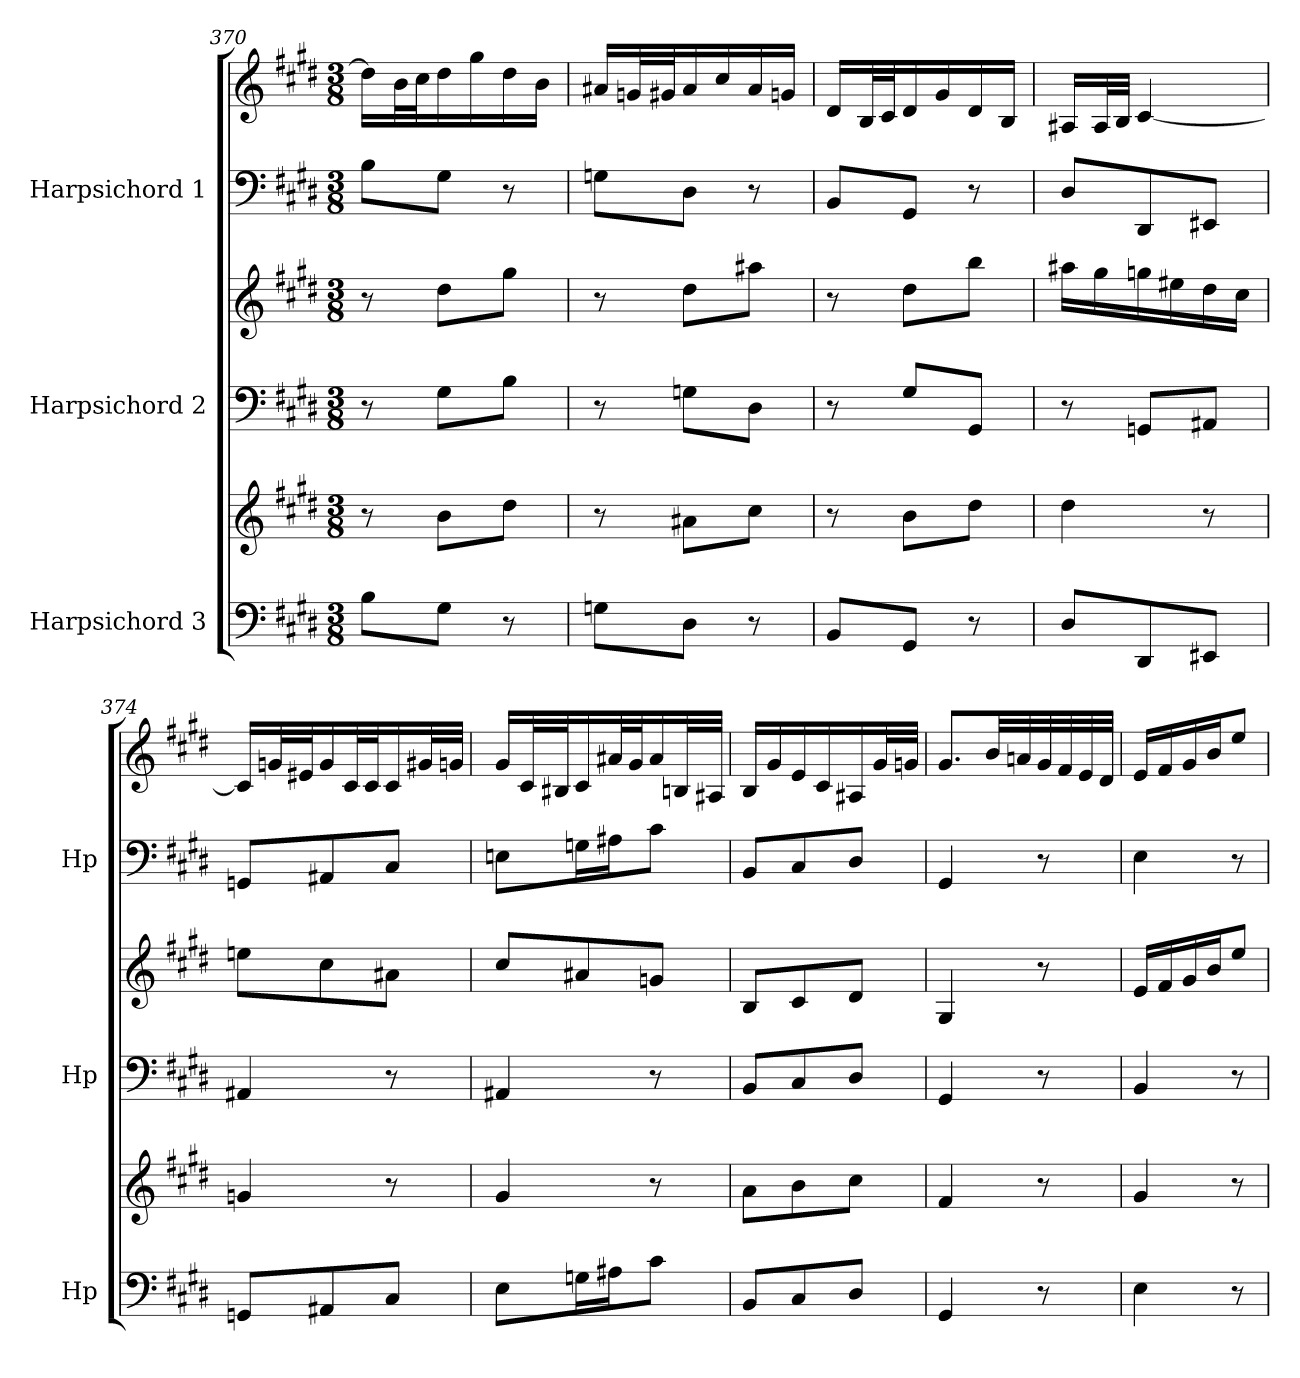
**kern	**kern	**kern	**kern	**kern	**kern
*part3	*part3	*part2	*part2	*part1	*part1
*staff6	*staff5	*staff4	*staff3	*staff2	*staff1
*I"Harpsichord 3	*	*I"Harpsichord 2	*	*I"Harpsichord 1	*
*I'Hp	*	*I'Hp	*	*I'Hp	*
!!LO:LB:g=z
*clefF4	*clefG2	*clefF4	*clefG2	*clefF4	*clefG2
*k[f#c#g#d#]	*k[f#c#g#d#]	*k[f#c#g#d#]	*k[f#c#g#d#]	*k[f#c#g#d#]	*k[f#c#g#d#]
*M3/8	*M3/8	*M3/8	*M3/8	*M3/8	*M3/8
=370	=370	=370	=370	=370	=370
8B\L	8r	8r	8r	8B\L	16dd#\LL]
.	.	.	.	.	32b\L
.	.	.	.	.	32cc#\J
8G#\J	8b\L	8G#\L	8dd#\L	8G#\J	16dd#\
.	.	.	.	.	16gg#\
8r	8dd#\J	8B\J	8gg#\J	8r	16dd#\
.	.	.	.	.	16b\JJ
=371	=371	=371	=371	=371	=371
8Gn\L	8r	8r	8r	8Gn\L	16a#X/LL
.	.	.	.	.	32gn/L
.	.	.	.	.	32g#X/J
8D#\J	8a#X\L	8Gn\L	8dd#\L	8D#\J	16a#/
.	.	.	.	.	16cc#/
8r	8cc#\J	8D#\J	8aa#X\J	8r	16a#/
.	.	.	.	.	16gn/JJ
=372	=372	=372	=372	=372	=372
8BB/L	8r	8r	8r	8BB/L	16d#/LL
.	.	.	.	.	32B/L
.	.	.	.	.	32c#/J
8GG#/J	8b\L	8G#/L	8dd#\L	8GG#/J	16d#/
.	.	.	.	.	16g#/
8r	8dd#\J	8GG#/J	8bb\J	8r	16d#/
.	.	.	.	.	16B/JJ
=373	=373	=373	=373	=373	=373
8D#/L	4dd#\	8r	16aa#X\LL	8D#/L	16A#X/LL
.	.	.	16gg#\	.	32A#/L
.	.	.	.	.	32B/JJJ
8DD#/	.	8GGn/L	16ggn\	8DD#/	[4c#/
.	.	.	16ee#X\	.	.
8EE#X/J	8r	8AA#X/J	16dd#\	8EE#X/J	.
.	.	.	16cc#\JJ	.	.
=374	=374	=374	=374	=374	=374
8GGn/L	4gn/	4AA#X/	8een\L	8GGn/L	16c#/LL]
.	.	.	.	.	32gn/L
.	.	.	.	.	32e#X/J
8AA#X/	.	.	8cc#\	8AA#X/	16g/
.	.	.	.	.	32c#/L
.	.	.	.	.	32c#/J
8C#/J	8r	8r	8a#X\J	8C#/J	16c#/
.	.	.	.	.	32g#X/L
.	.	.	.	.	32gn/JJJ
!!LO:PB:g=z
=375	=375	=375	=375	=375	=375
8E\L	4g#/	4AA#X/	8cc#/L	8En\L	16g#/LL
.	.	.	.	.	32c#/L
.	.	.	.	.	32B#X/J
16Gn\L	.	.	8a#X/	16Gn\L	16c#/
16A#X\J	.	.	.	16A#X\J	32a#X/L
.	.	.	.	.	32g#/J
8c#\J	8r	8r	8gn/J	8c#\J	16a#/
.	.	.	.	.	32Bn/L
.	.	.	.	.	32A#X/JJJ
=376	=376	=376	=376	=376	=376
8BB/L	8a\L	8BB/L	8B/L	8BB/L	16B/LL
.	.	.	.	.	16g#/
8C#/	8b\	8C#/	8c#/	8C#/	16e/
.	.	.	.	.	16c#/
8D#/J	8cc#\J	8D#/J	8d#/J	8D#/J	16A#X/
.	.	.	.	.	32g#/L
.	.	.	.	.	32gn/JJJ
=377	=377	=377	=377	=377	=377
4GG#/	4f#/	4GG#/	4G#/	4GG#/	8.g#/L
.	.	.	.	.	32b/LL
.	.	.	.	.	32an/
8r	8r	8r	8r	8r	32g#/
.	.	.	.	.	32f#/
.	.	.	.	.	32e/
.	.	.	.	.	32d#/JJJ
=378	=378	=378	=378	=378	=378
4E\	4g#/	4BB/	16e/LL	4E\	16e/LL
.	.	.	16f#/	.	16f#/
.	.	.	16g#/	.	16g#/
.	.	.	16b/J	.	16b/J
8r	8r	8r	8ee/J	8r	8ee/J
=	=	=	=	=	=
*-	*-	*-	*-	*-	*-
